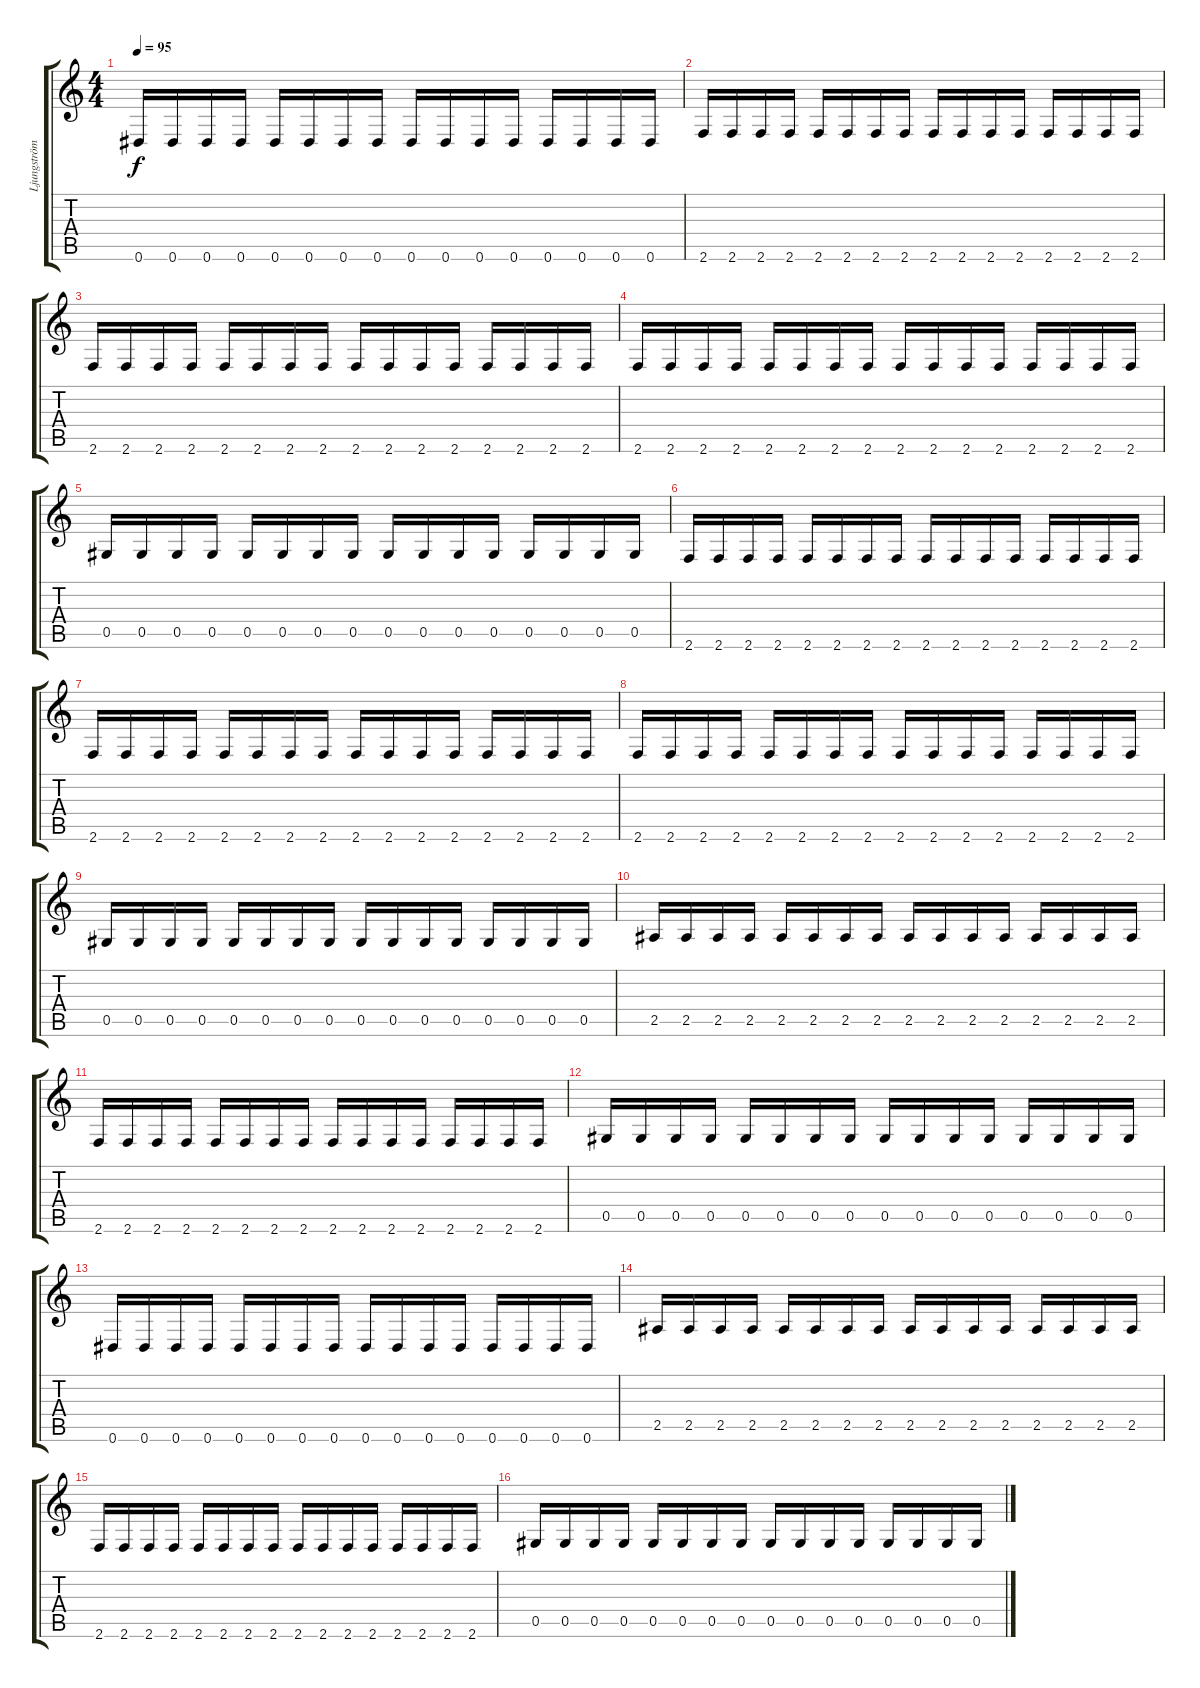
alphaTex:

\track ("Ljungström" "Ljungström") {instrument distortionguitar}
\staff {score tabs}
\tuning (Eb4 Bb3 Gb3 Db3 Ab2 Eb2) {hide}
\ts (4 4)
\tempo 95
\clef g2
\ks c
0.6.16{dy f} 0.6.16 0.6.16 0.6.16 0.6.16 0.6.16 0.6.16 0.6.16 0.6.16 0.6.16 0.6.16 0.6.16 0.6.16 0.6.16 0.6.16 0.6.16 |
2.6.16 2.6.16 2.6.16 2.6.16 2.6.16 2.6.16 2.6.16 2.6.16 2.6.16 2.6.16 2.6.16 2.6.16 2.6.16 2.6.16 2.6.16 2.6.16 |
2.6.16 2.6.16 2.6.16 2.6.16 2.6.16 2.6.16 2.6.16 2.6.16 2.6.16 2.6.16 2.6.16 2.6.16 2.6.16 2.6.16 2.6.16 2.6.16 |
2.6.16 2.6.16 2.6.16 2.6.16 2.6.16 2.6.16 2.6.16 2.6.16 2.6.16 2.6.16 2.6.16 2.6.16 2.6.16 2.6.16 2.6.16 2.6.16 |
0.5.16 0.5.16 0.5.16 0.5.16 0.5.16 0.5.16 0.5.16 0.5.16 0.5.16 0.5.16 0.5.16 0.5.16 0.5.16 0.5.16 0.5.16 0.5.16 |
2.6.16 2.6.16 2.6.16 2.6.16 2.6.16 2.6.16 2.6.16 2.6.16 2.6.16 2.6.16 2.6.16 2.6.16 2.6.16 2.6.16 2.6.16 2.6.16 |
2.6.16 2.6.16 2.6.16 2.6.16 2.6.16 2.6.16 2.6.16 2.6.16 2.6.16 2.6.16 2.6.16 2.6.16 2.6.16 2.6.16 2.6.16 2.6.16 |
2.6.16 2.6.16 2.6.16 2.6.16 2.6.16 2.6.16 2.6.16 2.6.16 2.6.16 2.6.16 2.6.16 2.6.16 2.6.16 2.6.16 2.6.16 2.6.16 |
0.5.16 0.5.16 0.5.16 0.5.16 0.5.16 0.5.16 0.5.16 0.5.16 0.5.16 0.5.16 0.5.16 0.5.16 0.5.16 0.5.16 0.5.16 0.5.16 |
2.5.16 2.5.16 2.5.16 2.5.16 2.5.16 2.5.16 2.5.16 2.5.16 2.5.16 2.5.16 2.5.16 2.5.16 2.5.16 2.5.16 2.5.16 2.5.16 |
2.6.16 2.6.16 2.6.16 2.6.16 2.6.16 2.6.16 2.6.16 2.6.16 2.6.16 2.6.16 2.6.16 2.6.16 2.6.16 2.6.16 2.6.16 2.6.16 |
0.5.16 0.5.16 0.5.16 0.5.16 0.5.16 0.5.16 0.5.16 0.5.16 0.5.16 0.5.16 0.5.16 0.5.16 0.5.16 0.5.16 0.5.16 0.5.16 |
0.6.16 0.6.16 0.6.16 0.6.16 0.6.16 0.6.16 0.6.16 0.6.16 0.6.16 0.6.16 0.6.16 0.6.16 0.6.16 0.6.16 0.6.16 0.6.16 |
2.5.16 2.5.16 2.5.16 2.5.16 2.5.16 2.5.16 2.5.16 2.5.16 2.5.16 2.5.16 2.5.16 2.5.16 2.5.16 2.5.16 2.5.16 2.5.16 |
2.6.16 2.6.16 2.6.16 2.6.16 2.6.16 2.6.16 2.6.16 2.6.16 2.6.16 2.6.16 2.6.16 2.6.16 2.6.16 2.6.16 2.6.16 2.6.16 |
0.5.16 0.5.16 0.5.16 0.5.16 0.5.16 0.5.16 0.5.16 0.5.16 0.5.16 0.5.16 0.5.16 0.5.16 0.5.16 0.5.16 0.5.16 0.5.16
